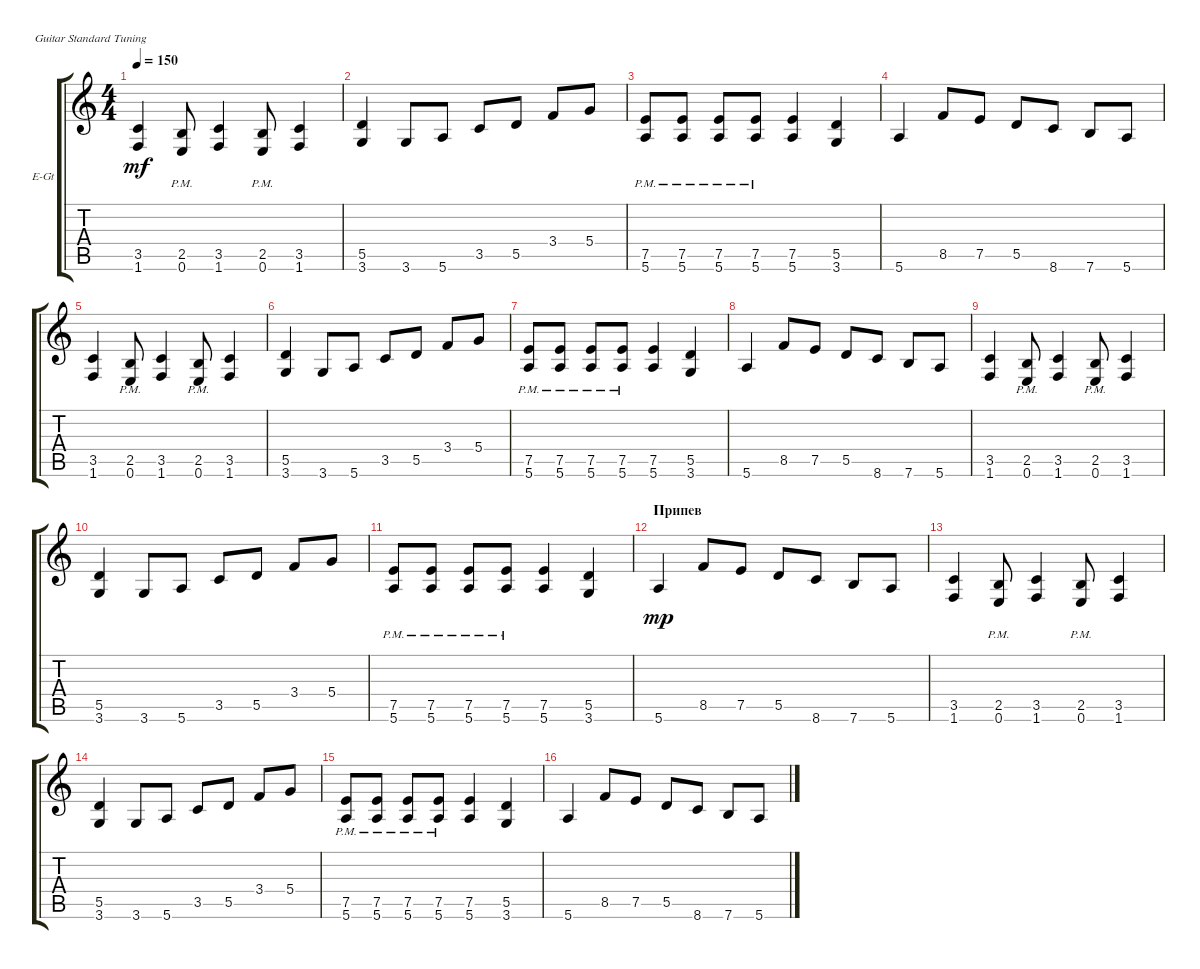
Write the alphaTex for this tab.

\defaultSystemsLayout 4
\bracketExtendMode groupsimilarinstruments
\firstSystemTrackNameOrientation horizontal
\otherSystemsTrackNameOrientation horizontal
\track ("Electric Guitar" "E-Gt") {instrument distortionguitar}
\staff {score tabs}
\tuning (E4 B3 G3 D3 A2 E2)
\ts (4 4)
\tempo 150
\clef g2
\ks c
(1.6 3.5).4{dy mf} (0.6{pm} 2.5{pm}).8 (1.6 3.5).4 (0.6{pm} 2.5{pm}).8 (1.6 3.5).4 |
(3.6 5.5).4 3.6.8 5.6.8 3.5.8 5.5.8 3.4.8 5.4.8 |
(5.6{pm} 7.5{pm}).8 (5.6{pm} 7.5{pm}).8 (5.6{pm} 7.5{pm}).8 (5.6{pm} 7.5{pm}).8 (5.6 7.5).4 (3.6 5.5).4 |
5.6.4 8.5.8 7.5.8 5.5.8 8.6.8 7.6.8 5.6.8 |
(1.6 3.5).4 (0.6{pm} 2.5{pm}).8 (1.6 3.5).4 (0.6{pm} 2.5{pm}).8 (1.6 3.5).4 |
(3.6 5.5).4 3.6.8 5.6.8 3.5.8 5.5.8 3.4.8 5.4.8 |
(5.6{pm} 7.5{pm}).8 (5.6{pm} 7.5{pm}).8 (5.6{pm} 7.5{pm}).8 (5.6{pm} 7.5{pm}).8 (5.6 7.5).4 (3.6 5.5).4 |
5.6.4 8.5.8 7.5.8 5.5.8 8.6.8 7.6.8 5.6.8 |
(1.6 3.5).4 (0.6{pm} 2.5{pm}).8 (1.6 3.5).4 (0.6{pm} 2.5{pm}).8 (1.6 3.5).4 |
(3.6 5.5).4 3.6.8 5.6.8 3.5.8 5.5.8 3.4.8 5.4.8 |
(5.6{pm} 7.5{pm}).8 (5.6{pm} 7.5{pm}).8 (5.6{pm} 7.5{pm}).8 (5.6{pm} 7.5{pm}).8 (5.6 7.5).4 (3.6 5.5).4 |
\section ("" "Припев")
5.6.4{dy mp} 8.5.8 7.5.8 5.5.8 8.6.8 7.6.8 5.6.8 |
(1.6 3.5).4 (0.6{pm} 2.5{pm}).8 (1.6 3.5).4 (0.6{pm} 2.5{pm}).8 (1.6 3.5).4 |
(3.6 5.5).4 3.6.8 5.6.8 3.5.8 5.5.8 3.4.8 5.4.8 |
(5.6{pm} 7.5{pm}).8 (5.6{pm} 7.5{pm}).8 (5.6{pm} 7.5{pm}).8 (5.6{pm} 7.5{pm}).8 (5.6 7.5).4 (3.6 5.5).4 |
5.6.4 8.5.8 7.5.8 5.5.8 8.6.8 7.6.8 5.6.8
